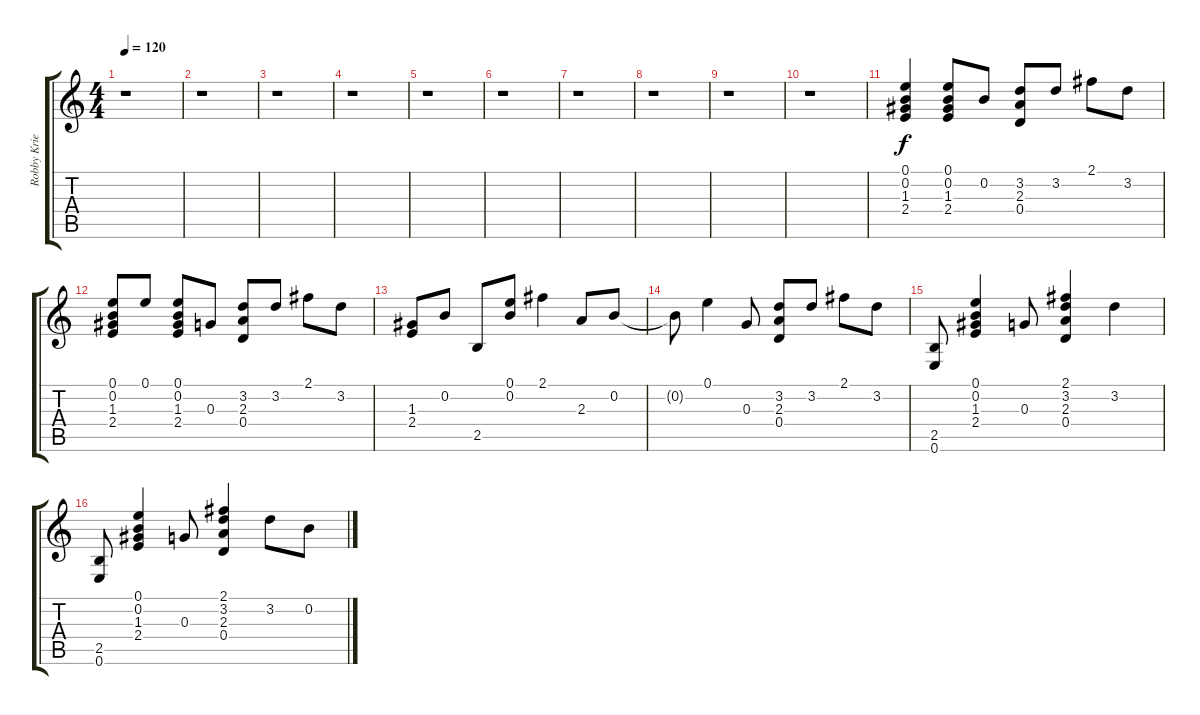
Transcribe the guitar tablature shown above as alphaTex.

\track ("Robby Krieger" "Robby Krie") {instrument electricguitarclean}
\staff {score tabs}
\tuning (E4 B3 G3 D3 A2 E2) {hide}
\ts (4 4)
\tempo 120
\clef g2
\ks c
r.1{dy f} |
r.1 |
r.1 |
r.1 |
r.1 |
r.1 |
r.1 |
r.1 |
r.1 |
r.1 |
(0.1 0.2 1.3 2.4).4 (0.1 0.2 1.3 2.4).8 0.2.8 (3.2 2.3 0.4).8 3.2.8 2.1.8 3.2.8 |
(0.1 0.2 1.3 2.4).8 0.1.8 (0.1 0.2 1.3 2.4).8 0.3.8 (3.2 2.3 0.4).8 3.2.8 2.1.8 3.2.8 |
(1.3 2.4).8 0.2.8 2.5.8 (0.1 0.2).8 2.1.4 2.3.8 0.2.8 |
0.2{t}.8 0.1.4 0.3.8 (3.2 2.3 0.4).8 3.2.8 2.1.8 3.2.8 |
(2.5 0.6).8 (0.1 0.2 1.3 2.4).4 0.3.8 (2.1 3.2 2.3 0.4).4 3.2.4 |
(2.5 0.6).8 (0.1 0.2 1.3 2.4).4 0.3.8 (2.1 3.2 2.3 0.4).4 3.2.8 0.2.8
